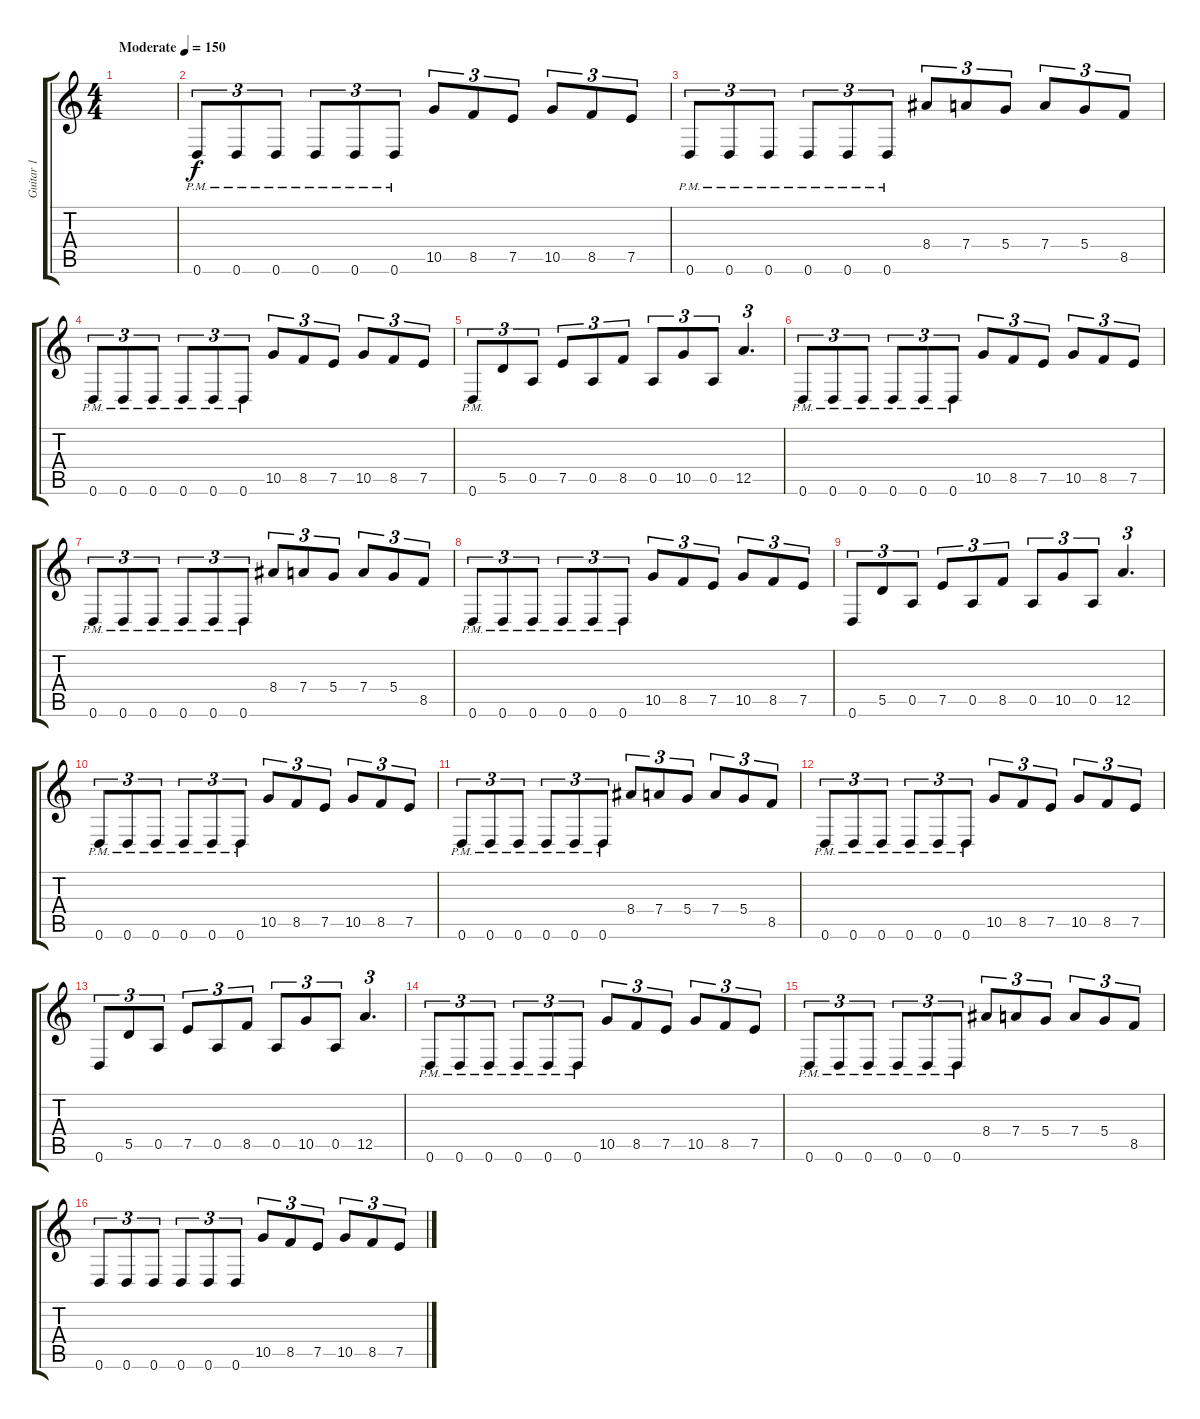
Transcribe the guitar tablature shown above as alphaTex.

\track ("Guitar 1" "Guitar 1") {instrument distortionguitar}
\staff {score tabs}
\tuning (E4 B3 G3 D3 A2 D2) {hide}
\ts (4 4)
\tempo (150 "Moderate")
\clef g2
\ks c
|
0.6{pm}.8{tu (3 2)} 0.6{pm}.8{tu (3 2)} 0.6{pm}.8{tu (3 2)} 0.6{pm}.8{tu (3 2)} 0.6{pm}.8{tu (3 2)} 0.6{pm}.8{tu (3 2)} 10.5.8{tu (3 2)} 8.5.8{tu (3 2)} 7.5.8{tu (3 2)} 10.5.8{tu (3 2)} 8.5.8{tu (3 2)} 7.5.8{tu (3 2)} |
0.6{pm}.8{tu (3 2)} 0.6{pm}.8{tu (3 2)} 0.6{pm}.8{tu (3 2)} 0.6{pm}.8{tu (3 2)} 0.6{pm}.8{tu (3 2)} 0.6{pm}.8{tu (3 2)} 8.4.8{tu (3 2)} 7.4.8{tu (3 2)} 5.4.8{tu (3 2)} 7.4.8{tu (3 2)} 5.4.8{tu (3 2)} 8.5.8{tu (3 2)} |
0.6{pm}.8{tu (3 2)} 0.6{pm}.8{tu (3 2)} 0.6{pm}.8{tu (3 2)} 0.6{pm}.8{tu (3 2)} 0.6{pm}.8{tu (3 2)} 0.6{pm}.8{tu (3 2)} 10.5.8{tu (3 2)} 8.5.8{tu (3 2)} 7.5.8{tu (3 2)} 10.5.8{tu (3 2)} 8.5.8{tu (3 2)} 7.5.8{tu (3 2)} |
0.6{pm}.8{tu (3 2)} 5.5.8{tu (3 2)} 0.5.8{tu (3 2)} 7.5.8{tu (3 2)} 0.5.8{tu (3 2)} 8.5.8{tu (3 2)} 0.5.8{tu (3 2)} 10.5.8{tu (3 2)} 0.5.8{tu (3 2)} 12.5.4{d tu (3 2)} |
0.6{pm}.8{tu (3 2)} 0.6{pm}.8{tu (3 2)} 0.6{pm}.8{tu (3 2)} 0.6{pm}.8{tu (3 2)} 0.6{pm}.8{tu (3 2)} 0.6{pm}.8{tu (3 2)} 10.5.8{tu (3 2)} 8.5.8{tu (3 2)} 7.5.8{tu (3 2)} 10.5.8{tu (3 2)} 8.5.8{tu (3 2)} 7.5.8{tu (3 2)} |
0.6{pm}.8{tu (3 2)} 0.6{pm}.8{tu (3 2)} 0.6{pm}.8{tu (3 2)} 0.6{pm}.8{tu (3 2)} 0.6{pm}.8{tu (3 2)} 0.6{pm}.8{tu (3 2)} 8.4.8{tu (3 2)} 7.4.8{tu (3 2)} 5.4.8{tu (3 2)} 7.4.8{tu (3 2)} 5.4.8{tu (3 2)} 8.5.8{tu (3 2)} |
0.6{pm}.8{tu (3 2)} 0.6{pm}.8{tu (3 2)} 0.6{pm}.8{tu (3 2)} 0.6{pm}.8{tu (3 2)} 0.6{pm}.8{tu (3 2)} 0.6{pm}.8{tu (3 2)} 10.5.8{tu (3 2)} 8.5.8{tu (3 2)} 7.5.8{tu (3 2)} 10.5.8{tu (3 2)} 8.5.8{tu (3 2)} 7.5.8{tu (3 2)} |
0.6.8{tu (3 2)} 5.5.8{tu (3 2)} 0.5.8{tu (3 2)} 7.5.8{tu (3 2)} 0.5.8{tu (3 2)} 8.5.8{tu (3 2)} 0.5.8{tu (3 2)} 10.5.8{tu (3 2)} 0.5.8{tu (3 2)} 12.5.4{d tu (3 2)} |
0.6{pm}.8{tu (3 2)} 0.6{pm}.8{tu (3 2)} 0.6{pm}.8{tu (3 2)} 0.6{pm}.8{tu (3 2)} 0.6{pm}.8{tu (3 2)} 0.6{pm}.8{tu (3 2)} 10.5.8{tu (3 2)} 8.5.8{tu (3 2)} 7.5.8{tu (3 2)} 10.5.8{tu (3 2)} 8.5.8{tu (3 2)} 7.5.8{tu (3 2)} |
0.6{pm}.8{tu (3 2)} 0.6{pm}.8{tu (3 2)} 0.6{pm}.8{tu (3 2)} 0.6{pm}.8{tu (3 2)} 0.6{pm}.8{tu (3 2)} 0.6{pm}.8{tu (3 2)} 8.4.8{tu (3 2)} 7.4.8{tu (3 2)} 5.4.8{tu (3 2)} 7.4.8{tu (3 2)} 5.4.8{tu (3 2)} 8.5.8{tu (3 2)} |
0.6{pm}.8{tu (3 2)} 0.6{pm}.8{tu (3 2)} 0.6{pm}.8{tu (3 2)} 0.6{pm}.8{tu (3 2)} 0.6{pm}.8{tu (3 2)} 0.6{pm}.8{tu (3 2)} 10.5.8{tu (3 2)} 8.5.8{tu (3 2)} 7.5.8{tu (3 2)} 10.5.8{tu (3 2)} 8.5.8{tu (3 2)} 7.5.8{tu (3 2)} |
0.6.8{tu (3 2)} 5.5.8{tu (3 2)} 0.5.8{tu (3 2)} 7.5.8{tu (3 2)} 0.5.8{tu (3 2)} 8.5.8{tu (3 2)} 0.5.8{tu (3 2)} 10.5.8{tu (3 2)} 0.5.8{tu (3 2)} 12.5.4{d tu (3 2)} |
0.6{pm}.8{tu (3 2)} 0.6{pm}.8{tu (3 2)} 0.6{pm}.8{tu (3 2)} 0.6{pm}.8{tu (3 2)} 0.6{pm}.8{tu (3 2)} 0.6{pm}.8{tu (3 2)} 10.5.8{tu (3 2)} 8.5.8{tu (3 2)} 7.5.8{tu (3 2)} 10.5.8{tu (3 2)} 8.5.8{tu (3 2)} 7.5.8{tu (3 2)} |
0.6{pm}.8{tu (3 2)} 0.6{pm}.8{tu (3 2)} 0.6{pm}.8{tu (3 2)} 0.6{pm}.8{tu (3 2)} 0.6{pm}.8{tu (3 2)} 0.6{pm}.8{tu (3 2)} 8.4.8{tu (3 2)} 7.4.8{tu (3 2)} 5.4.8{tu (3 2)} 7.4.8{tu (3 2)} 5.4.8{tu (3 2)} 8.5.8{tu (3 2)} |
0.6.8{tu (3 2)} 0.6.8{tu (3 2)} 0.6.8{tu (3 2)} 0.6.8{tu (3 2)} 0.6.8{tu (3 2)} 0.6.8{tu (3 2)} 10.5.8{tu (3 2)} 8.5.8{tu (3 2)} 7.5.8{tu (3 2)} 10.5.8{tu (3 2)} 8.5.8{tu (3 2)} 7.5.8{tu (3 2)}
